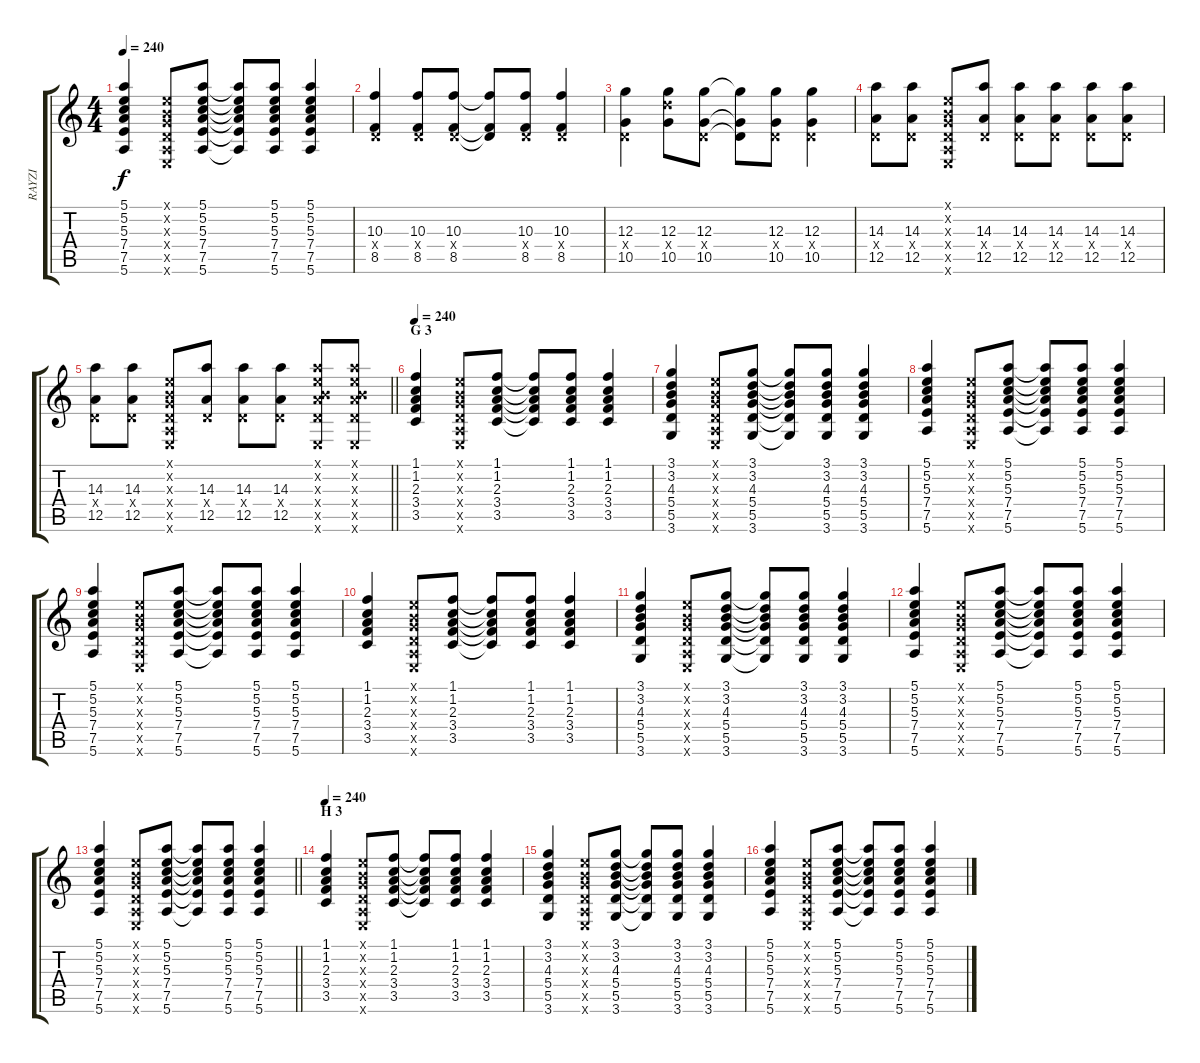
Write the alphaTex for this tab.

\track ("RAYZI" "RAYZI") {instrument distortionguitar}
\staff {score tabs}
\tuning (E4 B3 G3 D3 A2 E2) {hide}
\ts (4 4)
\tempo 240
\clef g2
\ks c
(5.1 5.2 5.3 7.4 7.5 5.6).4{dy f} (0.1{x} 0.2{x} 0.3{x} 0.4{x} 0.5{x} 0.6{x}).8 (5.1 5.2 5.3 7.4 7.5 5.6).8 (5.1{t} 5.2{t} 5.3{t} 7.4{t} 7.5{t} 5.6{t}).8 (5.1 5.2 5.3 7.4 7.5 5.6).8 (5.1 5.2 5.3 7.4 7.5 5.6).4 |
(10.3 0.4{x} 8.5).4 (10.3 0.4{x} 8.5).8 (10.3 0.4{x} 8.5).8 (10.3{t} 0.4{t} 8.5{t}).8 (10.3 0.4{x} 8.5).8 (10.3 0.4{x} 8.5).4 |
(12.3 0.4{x} 10.5).4 (12.3 12.4{x} 10.5).8 (12.3 0.4{x} 10.5).8 (12.3{t} 0.4{t} 10.5{t}).8 (12.3 0.4{x} 10.5).8 (12.3 0.4{x} 10.5).4 |
(14.3 0.4{x} 12.5).8 (14.3 0.4{x} 12.5).8 (0.1{x} 0.2{x} 0.3{x} 0.4{x} 0.5{x} 0.6{x}).8 (14.3 0.4{x} 12.5).8 (14.3 0.4{x} 12.5).8 (14.3 0.4{x} 12.5).8 (14.3 0.4{x} 12.5).8 (14.3 0.4{x} 12.5).8 |
\barLineRight lightlight
(14.3 0.4{x} 12.5).8 (14.3 0.4{x} 12.5).8 (0.1{x} 0.2{x} 0.3{x} 0.4{x} 0.5{x} 0.6{x}).8 (14.3 0.4{x} 12.5).8 (14.3 0.4{x} 12.5).8 (14.3 0.4{x} 12.5).8 (0.1{x} 0.2{x} 14.3{x} 0.4{x} 12.5{x} 0.6{x}).8 (0.1{x} 0.2{x} 14.3{x} 0.4{x} 12.5{x} 0.6{x}).8 |
\section ("" "G 3")
\tempo 240
(1.1 1.2 2.3 3.4 3.5).4{volume 8 balance 3 instrument distortionguitar} (0.1{x} 0.2{x} 0.3{x} 0.4{x} 0.5{x} 0.6{x}).8 (1.1 1.2 2.3 3.4 3.5).8 (1.1{t} 1.2{t} 2.3{t} 3.4{t} 3.5{t}).8 (1.1 1.2 2.3 3.4 3.5).8 (1.1 1.2 2.3 3.4 3.5).4 |
(3.1 3.2 4.3 5.4 5.5 3.6).4 (0.1{x} 0.2{x} 0.3{x} 0.4{x} 0.5{x} 0.6{x}).8 (3.1 3.2 4.3 5.4 5.5 3.6).8 (3.1{t} 3.2{t} 4.3{t} 5.4{t} 5.5{t} 3.6{t}).8 (3.1 3.2 4.3 5.4 5.5 3.6).8 (3.1 3.2 4.3 5.4 5.5 3.6).4 |
(5.1 5.2 5.3 7.4 7.5 5.6).4 (0.1{x} 0.2{x} 0.3{x} 0.4{x} 0.5{x} 0.6{x}).8 (5.1 5.2 5.3 7.4 7.5 5.6).8 (5.1{t} 5.2{t} 5.3{t} 7.4{t} 7.5{t} 5.6{t}).8 (5.1 5.2 5.3 7.4 7.5 5.6).8 (5.1 5.2 5.3 7.4 7.5 5.6).4 |
(5.1 5.2 5.3 7.4 7.5 5.6).4 (0.1{x} 0.2{x} 0.3{x} 0.4{x} 0.5{x} 0.6{x}).8 (5.1 5.2 5.3 7.4 7.5 5.6).8 (5.1{t} 5.2{t} 5.3{t} 7.4{t} 7.5{t} 5.6{t}).8 (5.1 5.2 5.3 7.4 7.5 5.6).8 (5.1 5.2 5.3 7.4 7.5 5.6).4 |
(1.1 1.2 2.3 3.4 3.5).4 (0.1{x} 0.2{x} 0.3{x} 0.4{x} 0.5{x} 0.6{x}).8 (1.1 1.2 2.3 3.4 3.5).8 (1.1{t} 1.2{t} 2.3{t} 3.4{t} 3.5{t}).8 (1.1 1.2 2.3 3.4 3.5).8 (1.1 1.2 2.3 3.4 3.5).4 |
(3.1 3.2 4.3 5.4 5.5 3.6).4 (0.1{x} 0.2{x} 0.3{x} 0.4{x} 0.5{x} 0.6{x}).8 (3.1 3.2 4.3 5.4 5.5 3.6).8 (3.1{t} 3.2{t} 4.3{t} 5.4{t} 5.5{t} 3.6{t}).8 (3.1 3.2 4.3 5.4 5.5 3.6).8 (3.1 3.2 4.3 5.4 5.5 3.6).4 |
(5.1 5.2 5.3 7.4 7.5 5.6).4 (0.1{x} 0.2{x} 0.3{x} 0.4{x} 0.5{x} 0.6{x}).8 (5.1 5.2 5.3 7.4 7.5 5.6).8 (5.1{t} 5.2{t} 5.3{t} 7.4{t} 7.5{t} 5.6{t}).8 (5.1 5.2 5.3 7.4 7.5 5.6).8 (5.1 5.2 5.3 7.4 7.5 5.6).4 |
\barLineRight lightlight
(5.1 5.2 5.3 7.4 7.5 5.6).4 (0.1{x} 0.2{x} 0.3{x} 0.4{x} 0.5{x} 0.6{x}).8 (5.1 5.2 5.3 7.4 7.5 5.6).8 (5.1{t} 5.2{t} 5.3{t} 7.4{t} 7.5{t} 5.6{t}).8 (5.1 5.2 5.3 7.4 7.5 5.6).8 (5.1 5.2 5.3 7.4 7.5 5.6).4 |
\section ("" "H 3")
\tempo 240
(1.1 1.2 2.3 3.4 3.5).4{volume 8 balance 3 instrument distortionguitar} (0.1{x} 0.2{x} 0.3{x} 0.4{x} 0.5{x} 0.6{x}).8 (1.1 1.2 2.3 3.4 3.5).8 (1.1{t} 1.2{t} 2.3{t} 3.4{t} 3.5{t}).8 (1.1 1.2 2.3 3.4 3.5).8 (1.1 1.2 2.3 3.4 3.5).4 |
(3.1 3.2 4.3 5.4 5.5 3.6).4 (0.1{x} 0.2{x} 0.3{x} 0.4{x} 0.5{x} 0.6{x}).8 (3.1 3.2 4.3 5.4 5.5 3.6).8 (3.1{t} 3.2{t} 4.3{t} 5.4{t} 5.5{t} 3.6{t}).8 (3.1 3.2 4.3 5.4 5.5 3.6).8 (3.1 3.2 4.3 5.4 5.5 3.6).4 |
(5.1 5.2 5.3 7.4 7.5 5.6).4 (0.1{x} 0.2{x} 0.3{x} 0.4{x} 0.5{x} 0.6{x}).8 (5.1 5.2 5.3 7.4 7.5 5.6).8 (5.1{t} 5.2{t} 5.3{t} 7.4{t} 7.5{t} 5.6{t}).8 (5.1 5.2 5.3 7.4 7.5 5.6).8 (5.1 5.2 5.3 7.4 7.5 5.6).4
